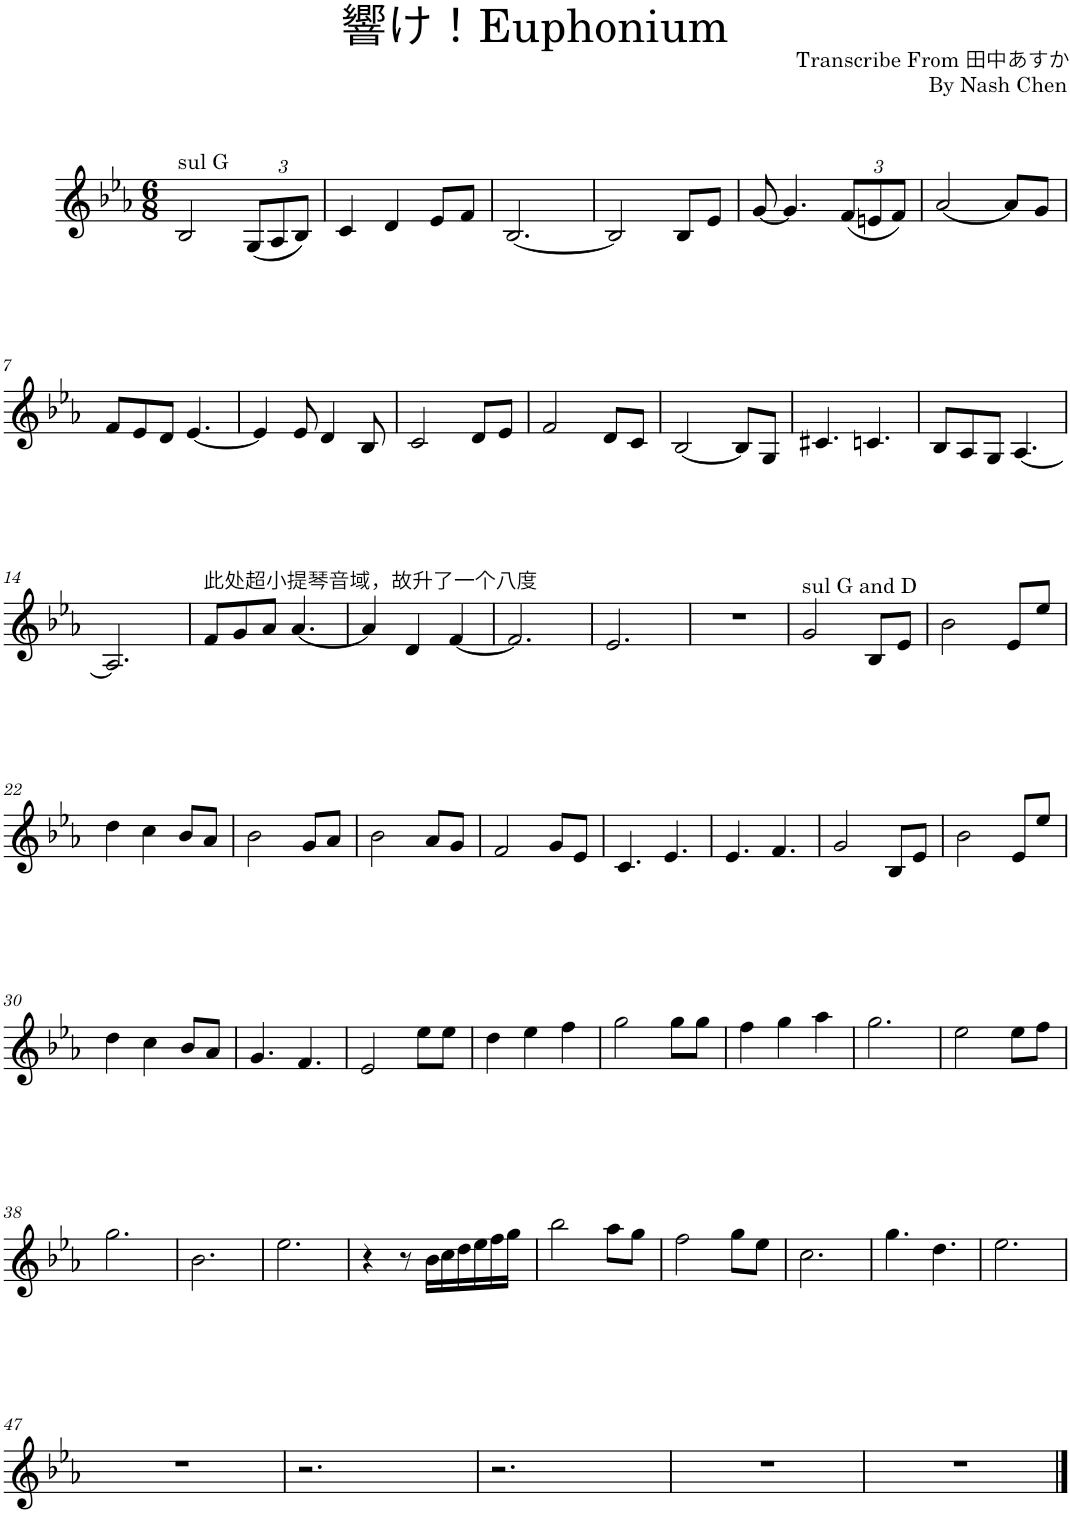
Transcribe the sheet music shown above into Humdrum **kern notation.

**kern
*part1
*staff1
*I"Piano
*I'Pno.
*clefG2
*k[b-e-a-]
*M6/8
=1
!LO:TX:a:t=sul G
2B-/
*Xbrackettup
(12G/L
12A-/
12B-/J)
=2
4c/
4d/
8e-/L
8f/J
=3
[2.B-/
=4
2B-/]
8B-/L
8e-/J
=5
[8g/
4.g/]
(12f/L
12en/
12f/J)
=6
[2a-/
8a-/L]
8g/J
!!LO:LB:g=z
=7
8f/L
8e-/
8d/J
[4.e-/
=8
4e-/]
8e-/
4d/
8B-/
=9
2c/
8d/L
8e-/J
=10
2f/
8d/L
8c/J
=11
[2B-/
8B-/L]
8G/J
=12
4.c#X/
4.cn/
=13
8B-/L
8A-/
8G/J
[4.A-/
!!LO:LB:g=z
=14
2.A-/]
=15
!LO:TX:a:t=此处超小提琴音域，故升了一个八度
8f/L
8g/
8a-/J
[4.a-/
=16
4a-/]
4d/
[4f/
=17
2.f/]
=18
2.e-/
=19
2.r
=20
!LO:TX:a:t=sul G and D
2g/
8B-/L
8e-/J
=21
2b-\
8e-/L
8ee-/J
!!LO:LB:g=z
=22
4dd\
4cc\
8b-/L
8a-/J
=23
2b-\
8g/L
8a-/J
=24
2b-\
8a-/L
8g/J
=25
2f/
8g/L
8e-/J
=26
4.c/
4.e-/
=27
4.e-/
4.f/
=28
2g/
8B-/L
8e-/J
=29
2b-\
8e-/L
8ee-/J
!!LO:LB:g=z
=30
4dd\
4cc\
8b-/L
8a-/J
=31
4.g/
4.f/
=32
2e-/
8ee-\L
8ee-\J
=33
4dd\
4ee-\
4ff\
=34
2gg\
8gg\L
8gg\J
=35
4ff\
4gg\
4aa-\
=36
2.gg\
=37
2ee-\
8ee-\L
8ff\J
!!LO:LB:g=z
=38
2.gg\
=39
2.b-\
=40
2.ee-\
=41
4r
8r
16b-\LL
16cc\
16dd\
16ee-\
16ff\
16gg\JJ
=42
2bb-\
8aa-\L
8gg\J
=43
2ff\
8gg\L
8ee-\J
=44
2.cc\
=45
4.gg\
4.dd\
=46
2.ee-\
!!LO:LB:g=z
=47
2.r
=48
2.r
=49
2.r
=50
2.r
=51
2.r
==
*-
